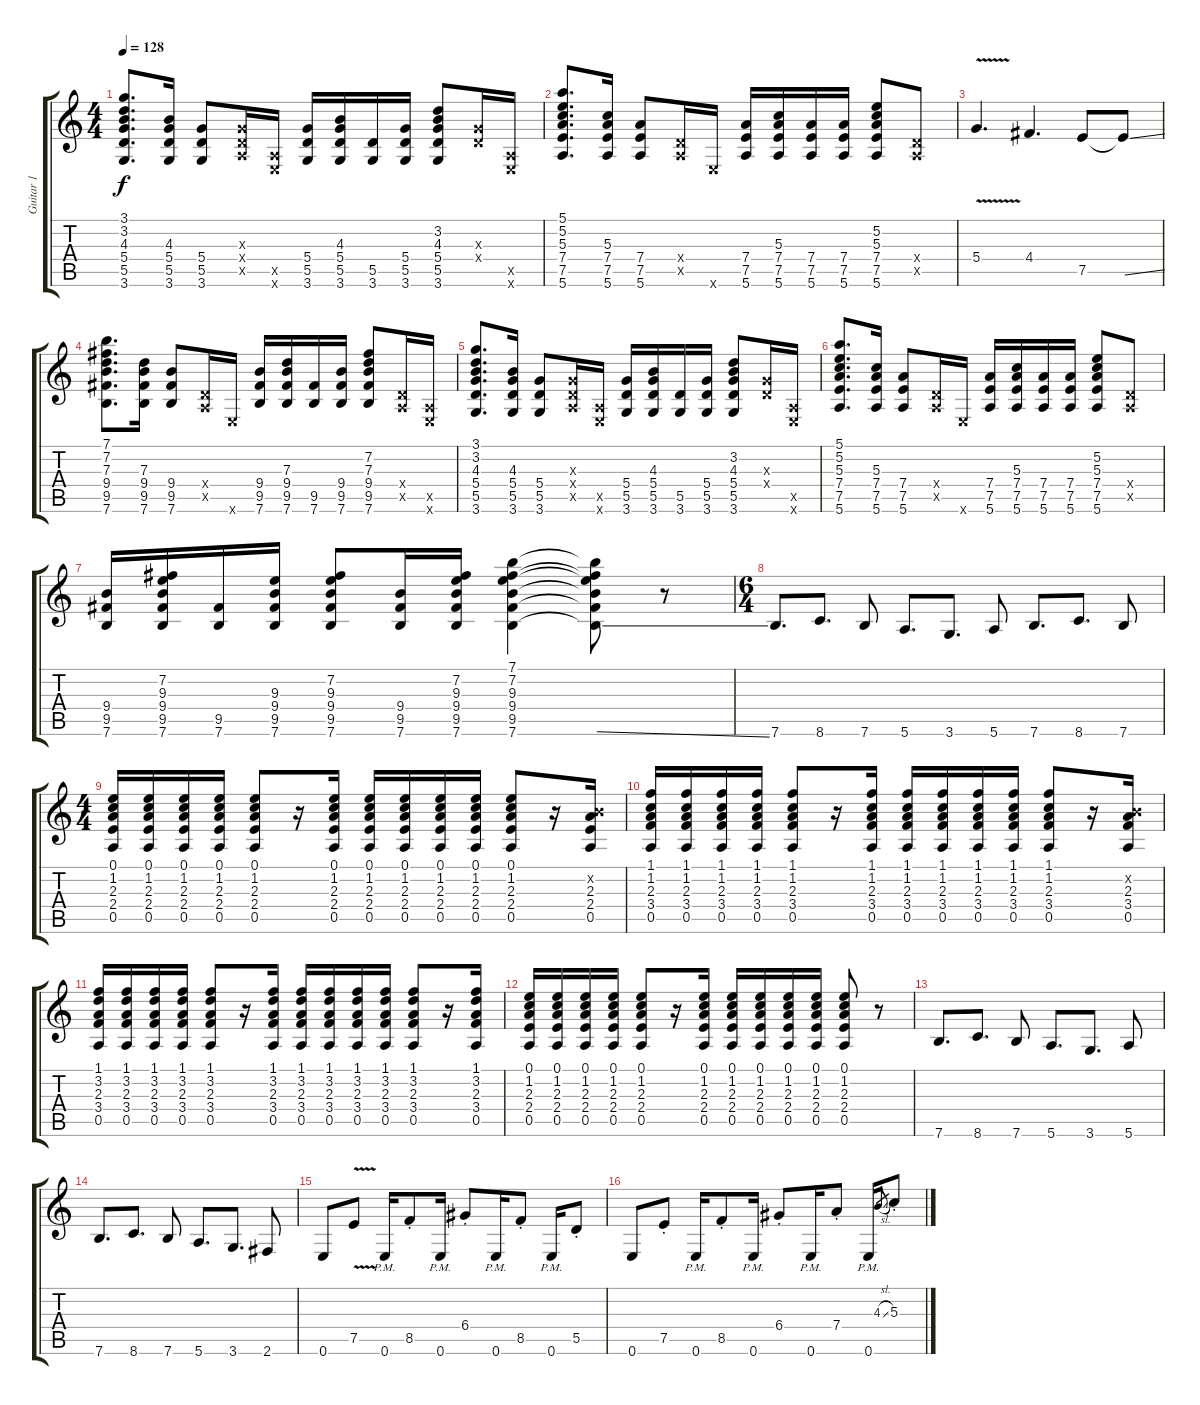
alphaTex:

\track ("Guitar 1" "Guitar 1") {instrument overdrivenguitar}
\staff {score tabs}
\tuning (E4 B3 G3 D3 A2 E2) {hide}
\ts (4 4)
\tempo 128
\clef g2
\ks c
(3.1 3.2 4.3 5.4 5.5 3.6).8{d dy f} (4.3 5.4 5.5 3.6).16 (5.4 5.5 3.6).8 (0.3{x} 0.4{x} 0.5{x}).16 (0.5{x} 0.6{x}).16 (5.4 5.5 3.6).16 (4.3 5.4 5.5 3.6).16 (5.5 3.6).16 (5.4 5.5 3.6).16 (3.2 4.3 5.4 5.5 3.6).8 (0.3{x} 0.4{x}).16 (0.5{x} 0.6{x}).16 |
(5.1 5.2 5.3 7.4 7.5 5.6).8{d} (5.3 7.4 7.5 5.6).16 (7.4 7.5 5.6).8 (0.4{x} 0.5{x}).16 0.6{x}.16 (7.4 7.5 5.6).16 (5.3 7.4 7.5 5.6).16 (7.4 7.5 5.6).16 (7.4 7.5 5.6).16 (5.2 5.3 7.4 7.5 5.6).8 (0.4{x} 0.5{x}).8 |
5.4{v}.4{d} 4.4.4{d} 7.5.8 7.5{ss t}.8 |
(7.1 7.2 7.3 9.4 9.5 7.6).8{d} (7.3 9.4 9.5 7.6).16 (9.4 9.5 7.6).8 (0.4{x} 0.5{x}).16 0.6{x}.16 (9.4 9.5 7.6).16 (7.3 9.4 9.5 7.6).16 (9.5 7.6).16 (9.4 9.5 7.6).16 (7.2 7.3 9.4 9.5 7.6).8 (0.4{x} 0.5{x}).16 (0.5{x} 0.6{x}).16 |
(3.1 3.2 4.3 5.4 5.5 3.6).8{d} (4.3 5.4 5.5 3.6).16 (5.4 5.5 3.6).8 (0.3{x} 0.4{x} 0.5{x}).16 (0.5{x} 0.6{x}).16 (5.4 5.5 3.6).16 (4.3 5.4 5.5 3.6).16 (5.5 3.6).16 (5.4 5.5 3.6).16 (3.2 4.3 5.4 5.5 3.6).8 (0.3{x} 0.4{x}).16 (0.5{x} 0.6{x}).16 |
(5.1 5.2 5.3 7.4 7.5 5.6).8{d} (5.3 7.4 7.5 5.6).16 (7.4 7.5 5.6).8 (0.4{x} 0.5{x}).16 0.6{x}.16 (7.4 7.5 5.6).16 (5.3 7.4 7.5 5.6).16 (7.4 7.5 5.6).16 (7.4 7.5 5.6).16 (5.2 5.3 7.4 7.5 5.6).8 (0.4{x} 0.5{x}).8 |
(9.4 9.5 7.6).16 (7.2 9.3 9.4 9.5 7.6).16 (9.5 7.6).16 (9.3 9.4 9.5 7.6).16 (7.2 9.3 9.4 9.5 7.6).8 (9.4 9.5 7.6).16 (7.2 9.3 9.4 9.5 7.6).16 (7.1 7.2 9.3 9.4 9.5 7.6).4 (7.1{t} 7.2{t} 9.3{t} 9.4{t} 9.5{t} 7.6{ss t}).8 r.8 |
\ts (6 4)
7.6.8{d} 8.6.8{d} 7.6.8 5.6.8{d} 3.6.8{d} 5.6.8 7.6.8{d} 8.6.8{d} 7.6.8 |
\ts (4 4)
(0.1 1.2 2.3 2.4 0.5).16 (0.1 1.2 2.3 2.4 0.5).16 (0.1 1.2 2.3 2.4 0.5).16 (0.1 1.2 2.3 2.4 0.5).16 (0.1 1.2 2.3 2.4 0.5).8 r.16 (0.1 1.2 2.3 2.4 0.5).16 (0.1 1.2 2.3 2.4 0.5).16 (0.1 1.2 2.3 2.4 0.5).16 (0.1 1.2 2.3 2.4 0.5).16 (0.1 1.2 2.3 2.4 0.5).16 (0.1 1.2 2.3 2.4 0.5).8 r.16 (0.2{x} 2.3 2.4 0.5).16 |
(1.1 1.2 2.3 3.4 0.5).16 (1.1 1.2 2.3 3.4 0.5).16 (1.1 1.2 2.3 3.4 0.5).16 (1.1 1.2 2.3 3.4 0.5).16 (1.1 1.2 2.3 3.4 0.5).8 r.16 (1.1 1.2 2.3 3.4 0.5).16 (1.1 1.2 2.3 3.4 0.5).16 (1.1 1.2 2.3 3.4 0.5).16 (1.1 1.2 2.3 3.4 0.5).16 (1.1 1.2 2.3 3.4 0.5).16 (1.1 1.2 2.3 3.4 0.5).8 r.16 (0.2{x} 2.3 3.4 0.5).16 |
(1.1 3.2 2.3 3.4 0.5).16 (1.1 3.2 2.3 3.4 0.5).16 (1.1 3.2 2.3 3.4 0.5).16 (1.1 3.2 2.3 3.4 0.5).16 (1.1 3.2 2.3 3.4 0.5).8 r.16 (1.1 3.2 2.3 3.4 0.5).16 (1.1 3.2 2.3 3.4 0.5).16 (1.1 3.2 2.3 3.4 0.5).16 (1.1 3.2 2.3 3.4 0.5).16 (1.1 3.2 2.3 3.4 0.5).16 (1.1 3.2 2.3 3.4 0.5).8 r.16 (1.1 3.2 2.3 3.4 0.5).16 |
(0.1 1.2 2.3 2.4 0.5).16 (0.1 1.2 2.3 2.4 0.5).16 (0.1 1.2 2.3 2.4 0.5).16 (0.1 1.2 2.3 2.4 0.5).16 (0.1 1.2 2.3 2.4 0.5).8 r.16 (0.1 1.2 2.3 2.4 0.5).16 (0.1 1.2 2.3 2.4 0.5).16 (0.1 1.2 2.3 2.4 0.5).16 (0.1 1.2 2.3 2.4 0.5).16 (0.1 1.2 2.3 2.4 0.5).16 (0.1 1.2 2.3 2.4 0.5).8 r.8 |
7.6.8{d} 8.6.8{d} 7.6.8 5.6.8{d} 3.6.8{d} 5.6.8 |
7.6.8{d} 8.6.8{d} 7.6.8 5.6.8{d} 3.6.8{d} 2.6.8 |
0.6.8 7.5{v}.8 0.6{pm}.16 8.5{st}.8 0.6{pm}.16 6.4{st}.8 0.6{pm}.16 8.5{st}.8 0.6{pm}.16 5.5{st}.8 |
0.6.8 7.5{st}.8 0.6{pm}.16 8.5{st}.8 0.6{pm}.16 6.4{st}.8 0.6{pm}.16 7.4{st}.8 0.6{pm}.16 4.3{sl}.8{gr} 5.3{st}.8
